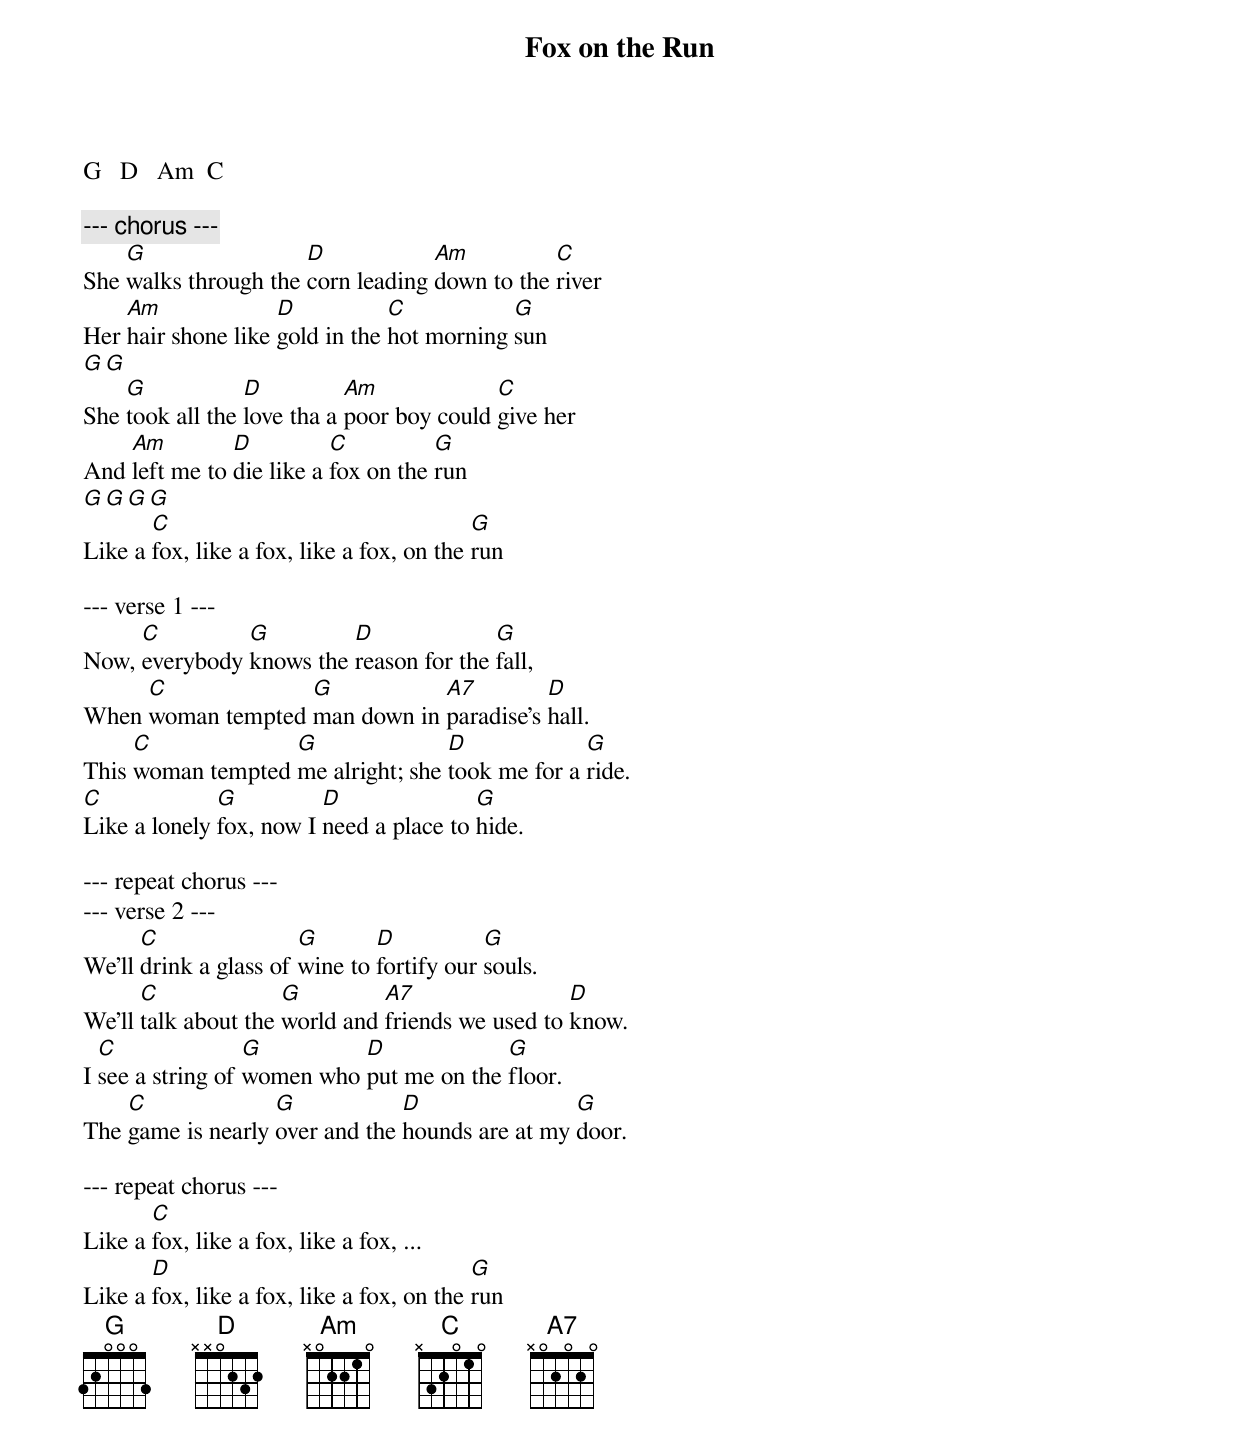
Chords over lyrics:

Fox on the Run

G   D   Am  C

--- chorus ---
    G                 D            Am          C
She walks through the corn leading down to the river
    Am              D           C           G
Her hair shone like gold in the hot morning sun
G   G
    G            D          Am             C
She took all the love tha a poor boy could give her
    Am         D          C          G
And left me to die like a fox on the run
G   G   G   G
       C                                   G
Like a fox, like a fox, like a fox, on the run

--- verse 1 ---
     C         G         D              G
Now, everybody knows the reason for the fall,
     C             G           A7         D
When woman tempted man down in paradise's hall.
     C             G               D             G
This woman tempted me alright; she took me for a ride.
C             G          D               G
Like a lonely fox, now I need a place to hide.

--- repeat chorus ---
--- verse 2 ---
      C                G       D           G
We'll drink a glass of wine to fortify our souls.
      C              G         A7                 D
We'll talk about the world and friends we used to know.
  C               G         D             G
I see a string of women who put me on the floor.
    C              G            D                G
The game is nearly over and the hounds are at my door.

--- repeat chorus ---
       C
Like a fox, like a fox, like a fox, ...
       D                                   G
Like a fox, like a fox, like a fox, on the run
